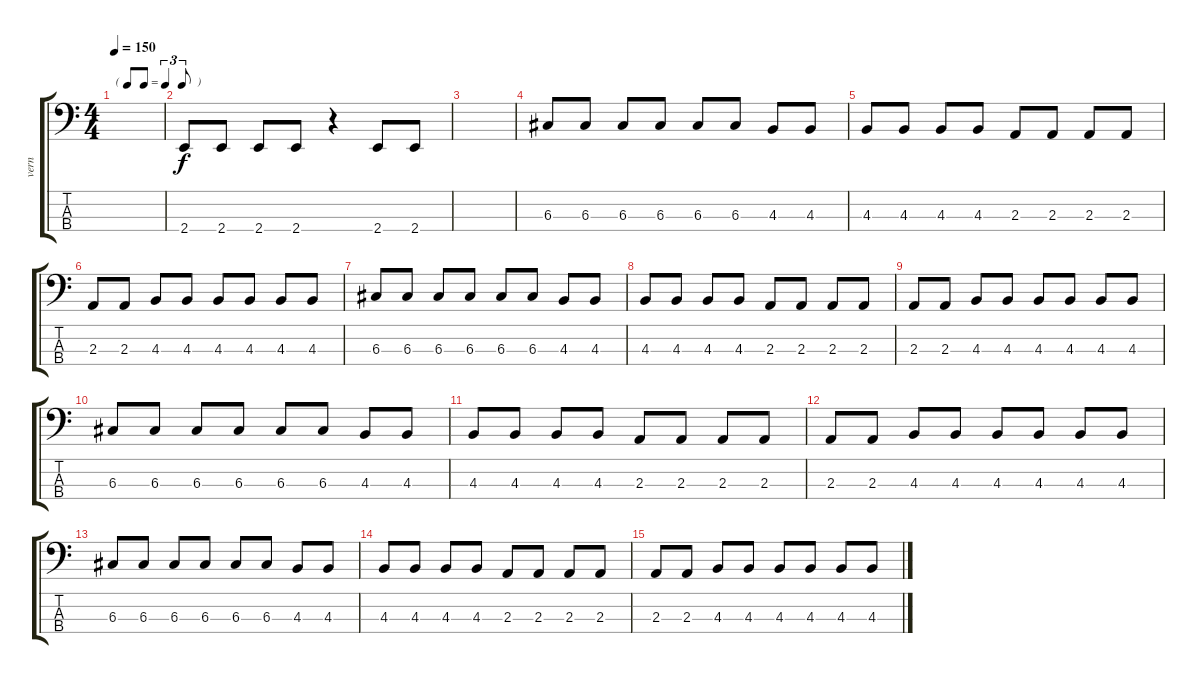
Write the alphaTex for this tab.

\track ("vern" "vern") {instrument electricbassfinger}
\staff {score tabs}
\tuning (F2 C2 G1 D1) {hide}
\ts (4 4)
\tf triplet8th
\tempo 150
\clef f4
\ks c
|
2.4.8 2.4.8 2.4.8 2.4.8 r.4 2.4.8 2.4.8 |
|
6.3.8 6.3.8 6.3.8 6.3.8 6.3.8 6.3.8 4.3.8 4.3.8 |
4.3.8 4.3.8 4.3.8 4.3.8 2.3.8 2.3.8 2.3.8 2.3.8 |
2.3.8 2.3.8 4.3.8 4.3.8 4.3.8 4.3.8 4.3.8 4.3.8 |
6.3.8 6.3.8 6.3.8 6.3.8 6.3.8 6.3.8 4.3.8 4.3.8 |
4.3.8 4.3.8 4.3.8 4.3.8 2.3.8 2.3.8 2.3.8 2.3.8 |
2.3.8 2.3.8 4.3.8 4.3.8 4.3.8 4.3.8 4.3.8 4.3.8 |
6.3.8 6.3.8 6.3.8 6.3.8 6.3.8 6.3.8 4.3.8 4.3.8 |
4.3.8 4.3.8 4.3.8 4.3.8 2.3.8 2.3.8 2.3.8 2.3.8 |
2.3.8 2.3.8 4.3.8 4.3.8 4.3.8 4.3.8 4.3.8 4.3.8 |
6.3.8 6.3.8 6.3.8 6.3.8 6.3.8 6.3.8 4.3.8 4.3.8 |
4.3.8 4.3.8 4.3.8 4.3.8 2.3.8 2.3.8 2.3.8 2.3.8 |
2.3.8 2.3.8 4.3.8 4.3.8 4.3.8 4.3.8 4.3.8 4.3.8
